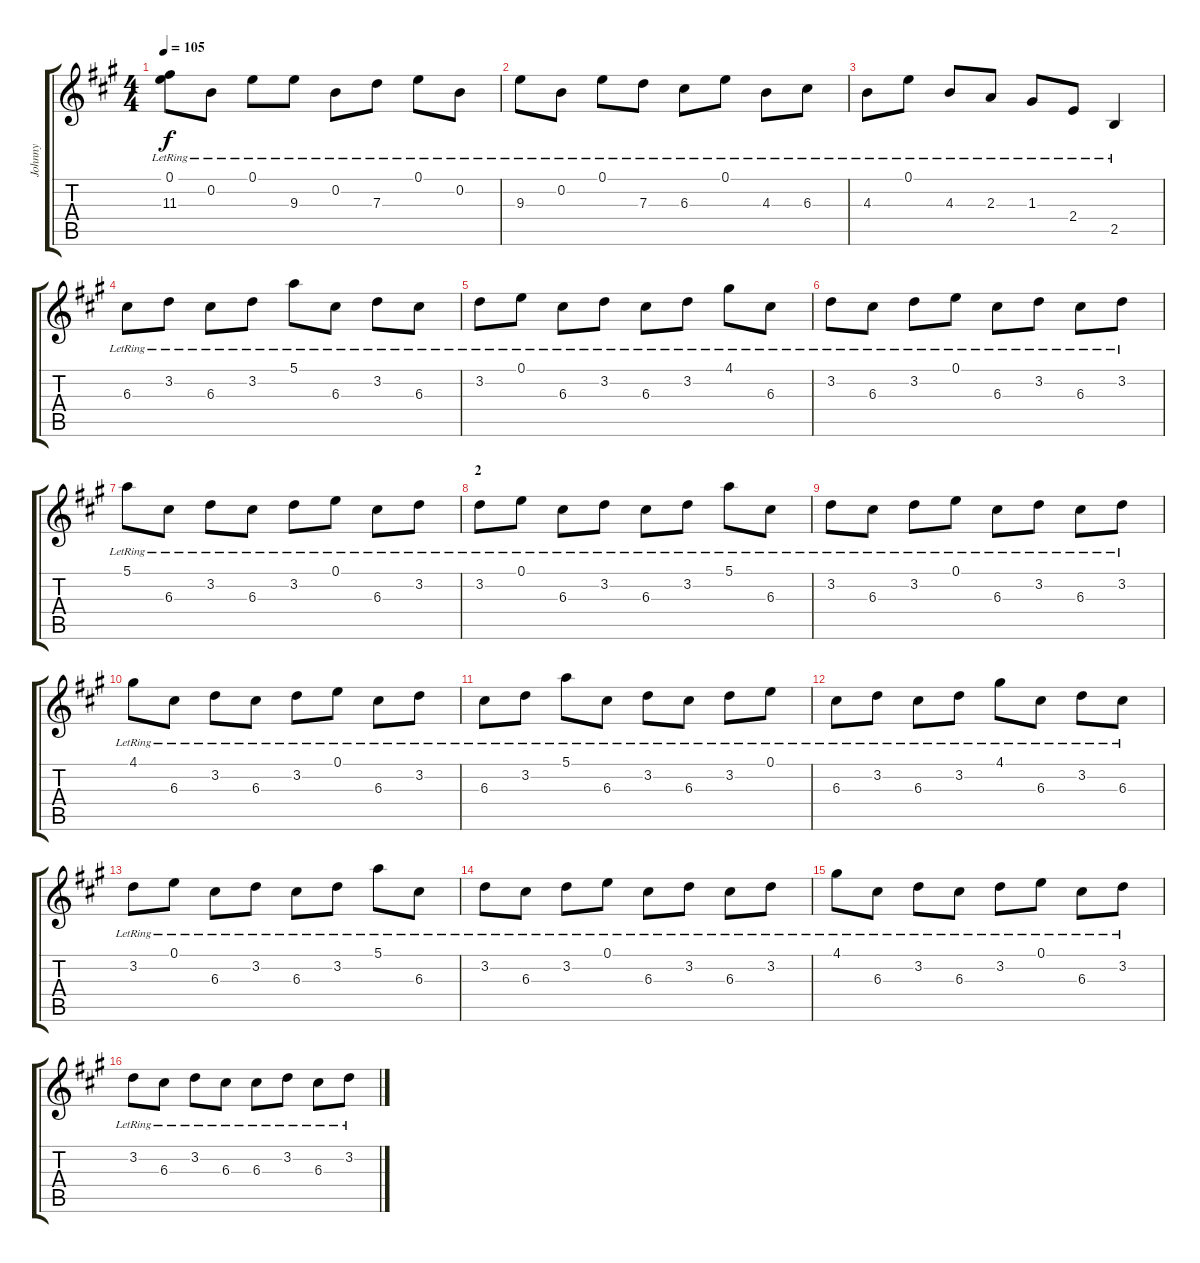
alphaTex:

\track ("Johnny" "Johnny") {instrument electricguitarjazz}
\staff {score tabs}
\tuning (E4 B3 G3 D3 A2 E2) {hide}
\ts (4 4)
\tempo 105
\clef g2
\ks a
(0.1{t} 11.3{lr}).8{dy f} 0.2{lr}.8 0.1{lr}.8 9.3{lr}.8 0.2{lr}.8 7.3{lr}.8 0.1{lr}.8 0.2{lr}.8 |
9.3{lr}.8 0.2{lr}.8 0.1{lr}.8 7.3{lr}.8 6.3{lr}.8 0.1{lr}.8 4.3{lr}.8 6.3{lr}.8 |
4.3{lr}.8 0.1{lr}.8 4.3{lr}.8 2.3{lr}.8 1.3{lr}.8 2.4{lr}.8 2.5{lr}.4 |
6.3{lr}.8 3.2{lr}.8 6.3{lr}.8 3.2{lr}.8 5.1{lr}.8 6.3{lr}.8 3.2{lr}.8 6.3{lr}.8 |
3.2{lr}.8 0.1{lr}.8 6.3{lr}.8 3.2{lr}.8 6.3{lr}.8 3.2{lr}.8 4.1{lr}.8 6.3{lr}.8 |
3.2{lr}.8 6.3{lr}.8 3.2{lr}.8 0.1{lr}.8 6.3{lr}.8 3.2{lr}.8 6.3{lr}.8 3.2{lr}.8 |
5.1{lr}.8 6.3{lr}.8 3.2{lr}.8 6.3{lr}.8 3.2{lr}.8 0.1{lr}.8 6.3{lr}.8 3.2{lr}.8 |
\section ("" "2")
3.2{lr}.8 0.1{lr}.8 6.3{lr}.8 3.2{lr}.8 6.3{lr}.8 3.2{lr}.8 5.1{lr}.8 6.3{lr}.8 |
3.2{lr}.8 6.3{lr}.8 3.2{lr}.8 0.1{lr}.8 6.3{lr}.8 3.2{lr}.8 6.3{lr}.8 3.2{lr}.8 |
4.1{lr}.8 6.3{lr}.8 3.2{lr}.8 6.3{lr}.8 3.2{lr}.8 0.1{lr}.8 6.3{lr}.8 3.2{lr}.8 |
6.3{lr}.8 3.2{lr}.8 5.1{lr}.8 6.3{lr}.8 3.2{lr}.8 6.3{lr}.8 3.2{lr}.8 0.1{lr}.8 |
6.3{lr}.8 3.2{lr}.8 6.3{lr}.8 3.2{lr}.8 4.1{lr}.8 6.3{lr}.8 3.2{lr}.8 6.3{lr}.8 |
3.2{lr}.8 0.1{lr}.8 6.3{lr}.8 3.2{lr}.8 6.3{lr}.8 3.2{lr}.8 5.1{lr}.8 6.3{lr}.8 |
3.2{lr}.8 6.3{lr}.8 3.2{lr}.8 0.1{lr}.8 6.3{lr}.8 3.2{lr}.8 6.3{lr}.8 3.2{lr}.8 |
4.1{lr}.8 6.3{lr}.8 3.2{lr}.8 6.3{lr}.8 3.2{lr}.8 0.1{lr}.8 6.3{lr}.8 3.2{lr}.8 |
3.2{lr}.8 6.3{lr}.8 3.2{lr}.8 6.3{lr}.8 6.3{lr}.8 3.2{lr}.8 6.3{lr}.8 3.2{lr}.8
